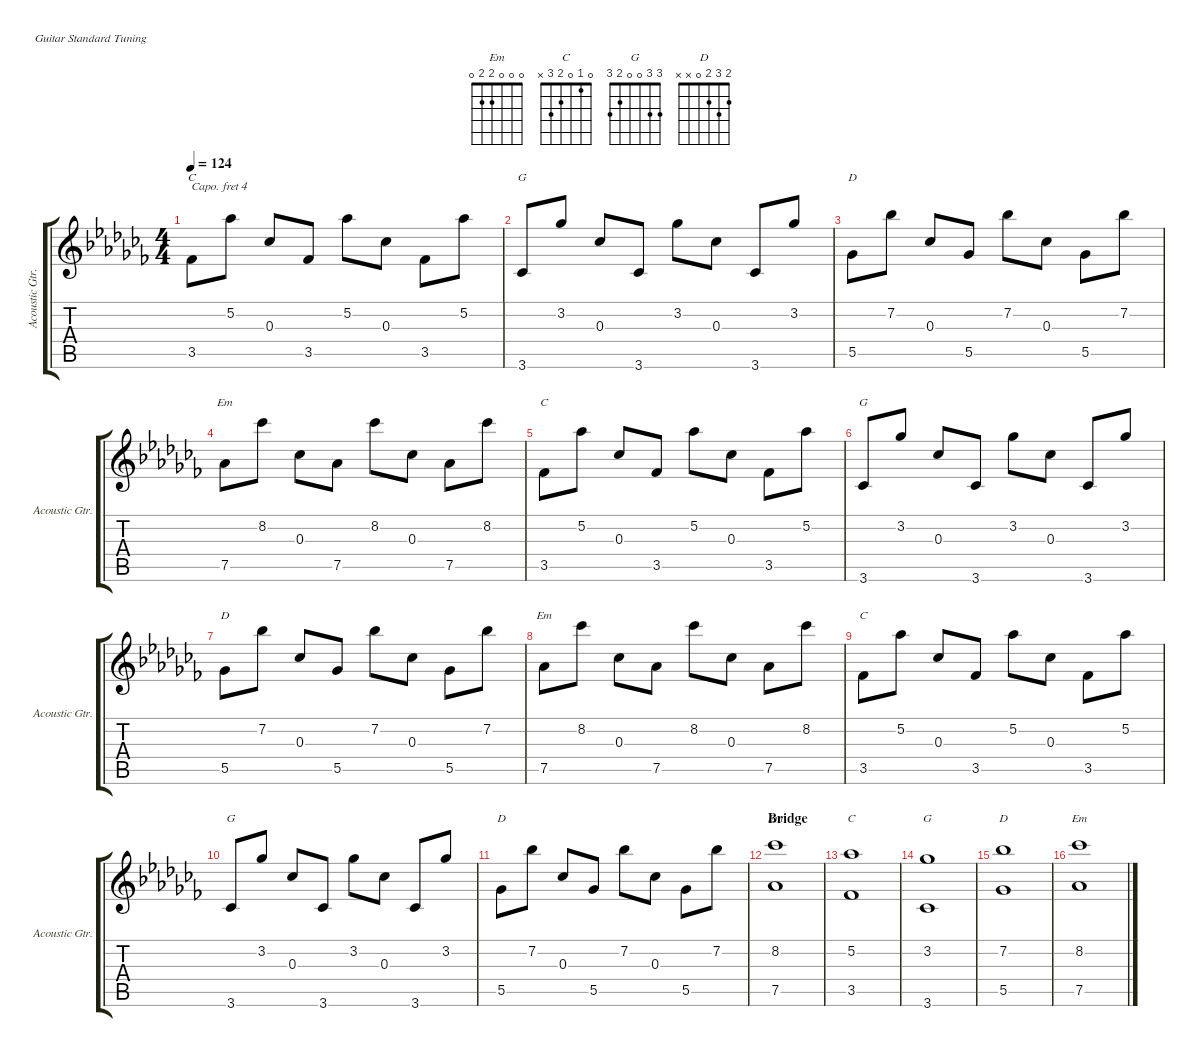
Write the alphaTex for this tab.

\defaultSystemsLayout 4
\hideDynamics
\singleTrackTrackNamePolicy allsystems
\multiTrackTrackNamePolicy allsystems
\otherSystemsTrackNameOrientation horizontal
\extendBarLines
\track ("Acoustic Guitar" "Acoustic Gtr.") {instrument acousticguitarsteel}
\staff {score tabs}
\capo 4
\tuning (E4 B3 G3 D3 A2 E2)
\chord ("Em" 0 0 0 2 2 0) {showfingering false}
\chord ("C" 0 1 0 2 3 x) {showfingering false}
\chord ("G" 3 3 0 0 2 3) {showfingering false}
\chord ("D" 2 3 2 0 x x) {showfingering false}
\ts (4 4)
\tempo 124
\clef g2
\ks abminor
3.5{acc b}.8{ch "C" dy mf beam Down} 5.2{acc b}.8{beam Down} 0.3{acc b}.8{beam Up} 3.5{acc b}.8{beam Up} 5.2{acc b}.8{beam Down} 0.3{acc b}.8{beam Down} 3.5{acc b}.8{beam Down} 5.2{acc b}.8{beam Down} |
3.6{acc b}.8{ch "G" beam Up} 3.2{acc b}.8{beam Up} 0.3{acc b}.8{beam Up} 3.6{acc b}.8{beam Up} 3.2{acc b}.8{beam Down} 0.3{acc b}.8{beam Down} 3.6{acc b}.8{beam Up} 3.2{acc b}.8{beam Up} |
5.5{acc b}.8{ch "D" beam Down} 7.2{acc b}.8{beam Down} 0.3{acc b}.8{beam Up} 5.5{acc b}.8{beam Up} 7.2{acc b}.8{beam Down} 0.3{acc b}.8{beam Down} 5.5{acc b}.8{beam Down} 7.2{acc b}.8{beam Down} |
7.5{acc b}.8{ch "Em" beam Down} 8.2{acc b}.8{beam Down} 0.3{acc b}.8{beam Down} 7.5{acc b}.8{beam Down} 8.2{acc b}.8{beam Down} 0.3{acc b}.8{beam Down} 7.5{acc b}.8{beam Down} 8.2{acc b}.8{beam Down} |
3.5{acc b}.8{ch "C" beam Down} 5.2{acc b}.8{beam Down} 0.3{acc b}.8{beam Up} 3.5{acc b}.8{beam Up} 5.2{acc b}.8{beam Down} 0.3{acc b}.8{beam Down} 3.5{acc b}.8{beam Down} 5.2{acc b}.8{beam Down} |
3.6{acc b}.8{ch "G" beam Up} 3.2{acc b}.8{beam Up} 0.3{acc b}.8{beam Up} 3.6{acc b}.8{beam Up} 3.2{acc b}.8{beam Down} 0.3{acc b}.8{beam Down} 3.6{acc b}.8{beam Up} 3.2{acc b}.8{beam Up} |
5.5{acc b}.8{ch "D" beam Down} 7.2{acc b}.8{beam Down} 0.3{acc b}.8{beam Up} 5.5{acc b}.8{beam Up} 7.2{acc b}.8{beam Down} 0.3{acc b}.8{beam Down} 5.5{acc b}.8{beam Down} 7.2{acc b}.8{beam Down} |
7.5{acc b}.8{ch "Em" beam Down} 8.2{acc b}.8{beam Down} 0.3{acc b}.8{beam Down} 7.5{acc b}.8{beam Down} 8.2{acc b}.8{beam Down} 0.3{acc b}.8{beam Down} 7.5{acc b}.8{beam Down} 8.2{acc b}.8{beam Down} |
3.5{acc b}.8{ch "C" beam Down} 5.2{acc b}.8{beam Down} 0.3{acc b}.8{beam Up} 3.5{acc b}.8{beam Up} 5.2{acc b}.8{beam Down} 0.3{acc b}.8{beam Down} 3.5{acc b}.8{beam Down} 5.2{acc b}.8{beam Down} |
3.6{acc b}.8{ch "G" beam Up} 3.2{acc b}.8{beam Up} 0.3{acc b}.8{beam Up} 3.6{acc b}.8{beam Up} 3.2{acc b}.8{beam Down} 0.3{acc b}.8{beam Down} 3.6{acc b}.8{beam Up} 3.2{acc b}.8{beam Up} |
5.5{acc b}.8{ch "D" beam Down} 7.2{acc b}.8{beam Down} 0.3{acc b}.8{beam Up} 5.5{acc b}.8{beam Up} 7.2{acc b}.8{beam Down} 0.3{acc b}.8{beam Down} 5.5{acc b}.8{beam Down} 7.2{acc b}.8{beam Down} |
\section ("" "Bridge")
(8.2{acc b} 7.5{acc b}).1{ch "Em" beam Down} |
(5.2{acc b} 3.5{acc b}).1{ch "C" beam Down} |
(3.2{acc b} 3.6{acc b}).1{ch "G" beam Up} |
(7.2{acc b} 5.5{acc b}).1{ch "D" beam Down} |
(8.2{acc b} 7.5{acc b}).1{ch "Em" beam Down}
